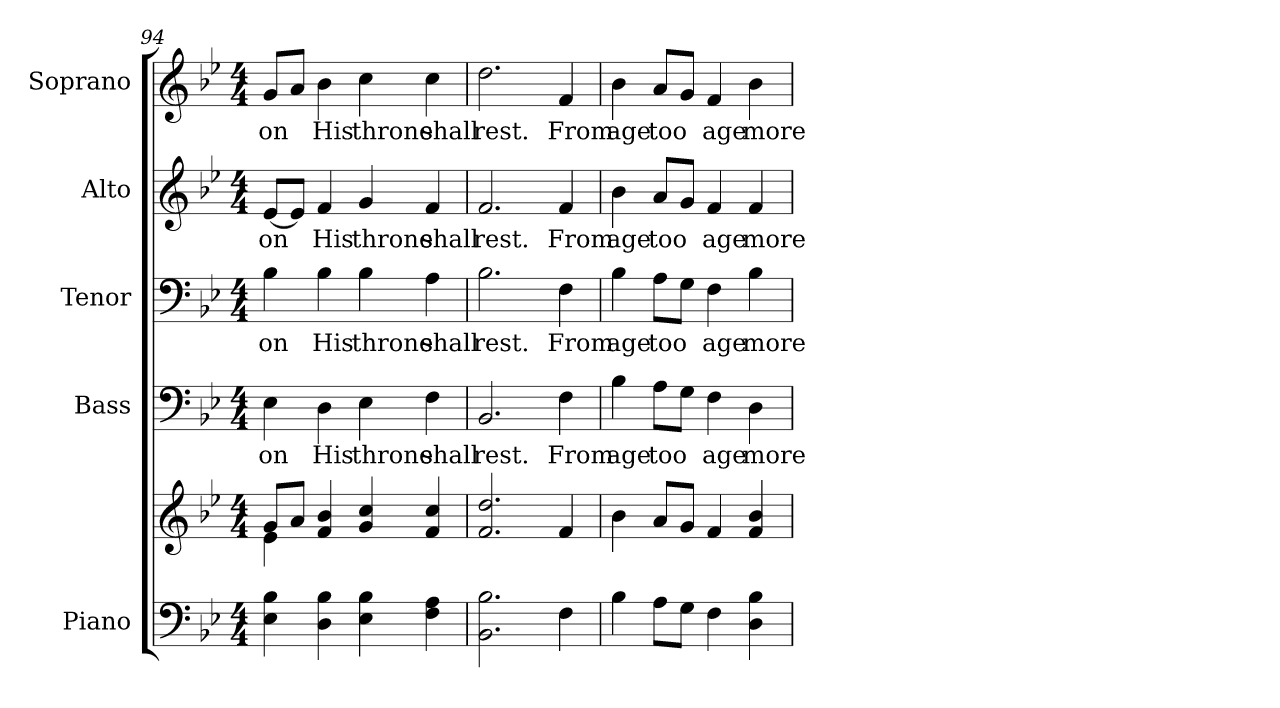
**kern	**kern	**kern	**text	**kern	**text	**kern	**text	**kern	**text
*part5	*part5	*part4	*part4	*part3	*part3	*part2	*part2	*part1	*part1
*staff6	*staff5	*staff4	*staff4	*staff3	*staff3	*staff2	*staff2	*staff1	*staff1
*I"Piano	*	*I"Bass	*	*I"Tenor	*	*I"Alto	*	*I"Soprano	*
*I'Pno.	*	*I'B.	*	*I'T.	*	*I'A.	*	*I'S.	*
!!LO:PB:g=z
*clefF4	*clefG2	*clefF4	*	*clefF4	*	*clefG2	*	*clefG2	*
*k[b-e-]	*k[b-e-]	*k[b-e-]	*	*k[b-e-]	*	*k[b-e-]	*	*k[b-e-]	*
*B-:	*B-:	*B-:	*	*B-:	*	*B-:	*	*B-:	*
*M4/4	*M4/4	*M4/4	*	*M4/4	*	*M4/4	*	*M4/4	*
=94	=94	=94	=94	=94	=94	=94	=94	=94	=94
*	*^	*	*	*	*	*	*	*	*
!	!	!	!	!LO:LY:b:color=#000000	!	!	!	!	!	!
!	!	!	!	!	!	!LO:LY:b:color=#000000	!	!	!	!
!	!	!	!	!	!	!	!	!LO:LY:b:color=#000000	!	!
!	!	!	!	!	!	!	!	!	!	!LO:LY:b:color=#000000
4E-i\ 4B-i	8gi/L	4e-i\	4E-i\	on	4B-i\	on	[<8e-i/L	on	8gi/L	on
.	8ai/J	.	.	.	.	.	8e-i/J]	.	8ai/J	.
!	!	!	!	!LO:LY:b:color=#000000	!	!	!	!	!	!
!	!	!	!	!	!	!LO:LY:b:color=#000000	!	!	!	!
!	!	!	!	!	!	!	!	!LO:LY:b:color=#000000	!	!
!	!	!	!	!	!	!	!	!	!	!LO:LY:b:color=#000000
4Di\ 4B-i	4fi/ 4b-i	4ryy	4Di\	His	4B-i\	His	4fi/	His	4b-i\	His
!	!	!	!	!LO:LY:b:color=#000000	!	!	!	!	!	!
!	!	!	!	!	!	!LO:LY:b:color=#000000	!	!	!	!
!	!	!	!	!	!	!	!	!LO:LY:b:color=#000000	!	!
!	!	!	!	!	!	!	!	!	!	!LO:LY:b:color=#000000
4E-i\ 4B-i	4gi/ 4cci	2ryy	4E-i\	throne	4B-i\	throne	4gi/	throne	4cci\	throne
!	!	!	!	!LO:LY:b:color=#000000	!	!	!	!	!	!
!	!	!	!	!	!	!LO:LY:b:color=#000000	!	!	!	!
!	!	!	!	!	!	!	!	!LO:LY:b:color=#000000	!	!
!	!	!	!	!	!	!	!	!	!	!LO:LY:b:color=#000000
4Fi\ 4Ai	4fi/ 4cci	.	4Fi\	shall	4Ai\	shall	4fi/	shall	4cci\	shall
*	*v	*v	*	*	*	*	*	*	*	*
=95	=95	=95	=95	=95	=95	=95	=95	=95	=95
!	!	!	!LO:LY:b:color=#000000	!	!	!	!	!	!
!	!	!	!	!	!LO:LY:b:color=#000000	!	!	!	!
!	!	!	!	!	!	!	!LO:LY:b:color=#000000	!	!
!	!	!	!	!	!	!	!	!	!LO:LY:b:color=#000000
2.BB-i\ 2.B-i	2.fi/ 2.ddi	2.BB-i/	rest.	2.B-i\	rest.	2.fi/	rest.	2.ddi\	rest.
!	!	!	!LO:LY:b:color=#000000	!	!	!	!	!	!
!	!	!	!	!	!LO:LY:b:color=#000000	!	!	!	!
!	!	!	!	!	!	!	!LO:LY:b:color=#000000	!	!
!	!	!	!	!	!	!	!	!	!LO:LY:b:color=#000000
4Fi\	4fi/	4Fi\	From	4Fi\	From	4fi/	From	4fi/	From
!!LO:PB:g=z
=96	=96	=96	=96	=96	=96	=96	=96	=96	=96
!	!	!	!LO:LY:b:color=#000000	!	!	!	!	!	!
!	!	!	!	!	!LO:LY:b:color=#000000	!	!	!	!
!	!	!	!	!	!	!	!LO:LY:b:color=#000000	!	!
!	!	!	!	!	!	!	!	!	!LO:LY:b:color=#000000
4B-i\	4b-i\	4B-i\	age	4B-i\	age	4b-i\	age	4b-i\	age
!	!	!	!LO:LY:b:color=#000000	!	!	!	!	!	!
!	!	!	!	!	!LO:LY:b:color=#000000	!	!	!	!
!	!	!	!	!	!	!	!LO:LY:b:color=#000000	!	!
!	!	!	!	!	!	!	!	!	!LO:LY:b:color=#000000
8Ai\L	8ai/L	8Ai\L	too	8Ai\L	too	8ai/L	too	8ai/L	too
8Gi\J	8gi/J	8Gi\J	.	8Gi\J	.	8gi/J	.	8gi/J	.
!	!	!	!LO:LY:b:color=#000000	!	!	!	!	!	!
!	!	!	!	!	!LO:LY:b:color=#000000	!	!	!	!
!	!	!	!	!	!	!	!LO:LY:b:color=#000000	!	!
!	!	!	!	!	!	!	!	!	!LO:LY:b:color=#000000
4Fi\	4fi/	4Fi\	age	4Fi\	age	4fi/	age	4fi/	age
!	!	!	!LO:LY:b:color=#000000	!	!	!	!	!	!
!	!	!	!	!	!LO:LY:b:color=#000000	!	!	!	!
!	!	!	!	!	!	!	!LO:LY:b:color=#000000	!	!
!	!	!	!	!	!	!	!	!	!LO:LY:b:color=#000000
4Di\ 4B-i	4fi/ 4b-i	4Di\	more	4B-i\	more	4fi/	more	4b-i\	more
=	=	=	=	=	=	=	=	=	=
*-	*-	*-	*-	*-	*-	*-	*-	*-	*-
